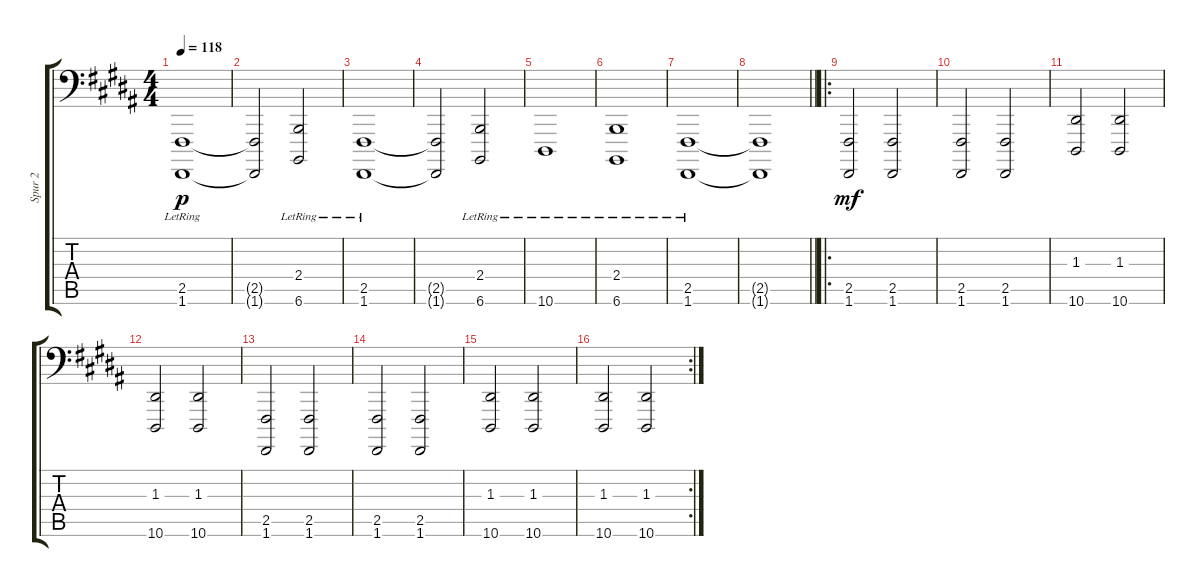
\track ("Spur 2" "Spur 2") {instrument acousticgrandpiano}
\staff {score tabs}
\tuning (C3 G2 D2 A1 E1 F0) {hide}
\ts (4 4)
\tempo 118
\clef f4
\ks b
(2.5{lr} 1.6{lr}).1{dy p} |
(2.5{t} 1.6{t}).2 (2.4{lr} 6.6{lr}).2 |
(2.5{lr} 1.6{lr}).1 |
(2.5{t} 1.6{t}).2 (2.4{lr} 6.6{lr}).2 |
10.6{lr}.1 |
(2.4{lr} 6.6{lr}).1 |
(2.5{lr} 1.6{lr}).1 |
\barLineRight lightlight
(2.5{t} 1.6{t}).1 |
\ro
(2.5 1.6).2{dy mf} (2.5 1.6).2 |
(2.5 1.6).2 (2.5 1.6).2 |
(1.3 10.6).2 (1.3 10.6).2 |
(1.3 10.6).2 (1.3 10.6).2 |
(2.5 1.6).2 (2.5 1.6).2 |
(2.5 1.6).2 (2.5 1.6).2 |
(1.3 10.6).2 (1.3 10.6).2 |
\rc 2
(1.3 10.6).2 (1.3 10.6).2
